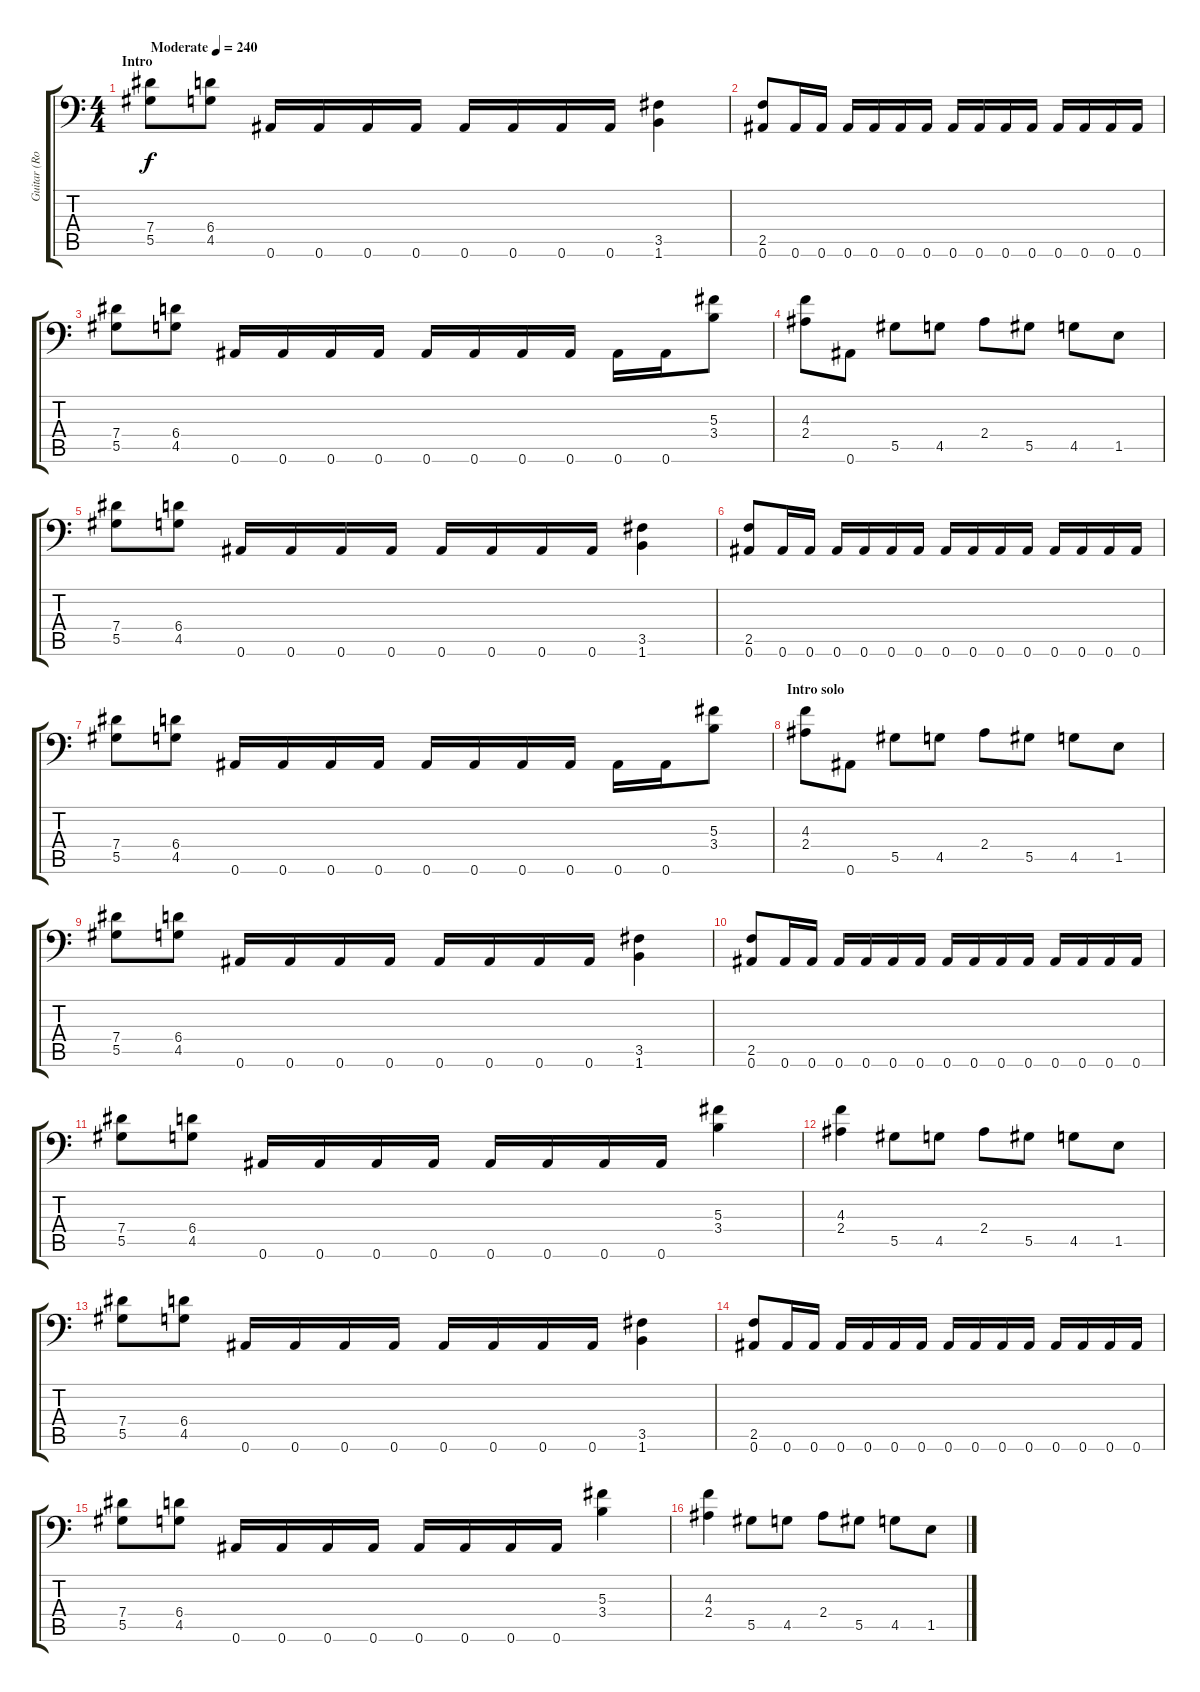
\track ("Guitar (Rob)" "Guitar (Ro") {instrument distortionguitar}
\staff {score tabs}
\tuning (Bb3 F3 Db3 Ab2 Eb2 Bb1) {hide}
\ts (4 4)
\section ("" "Intro")
\tempo (240 "Moderate")
\clef f4
\ks c
(7.4 5.5).8{dy f instrument distortionguitar} (6.4 4.5).8 0.6.16 0.6.16 0.6.16 0.6.16 0.6.16 0.6.16 0.6.16 0.6.16 (3.5 1.6).4 |
(2.5 0.6).8 0.6.16 0.6.16 0.6.16 0.6.16 0.6.16 0.6.16 0.6.16 0.6.16 0.6.16 0.6.16 0.6.16 0.6.16 0.6.16 0.6.16 |
(7.4 5.5).8 (6.4 4.5).8 0.6.16 0.6.16 0.6.16 0.6.16 0.6.16 0.6.16 0.6.16 0.6.16 0.6.16 0.6.16 (5.3 3.4).8 |
(4.3 2.4).8 0.6.8 5.5.8 4.5.8 2.4.8 5.5.8 4.5.8 1.5.8 |
(7.4 5.5).8 (6.4 4.5).8 0.6.16 0.6.16 0.6.16 0.6.16 0.6.16 0.6.16 0.6.16 0.6.16 (3.5 1.6).4 |
(2.5 0.6).8 0.6.16 0.6.16 0.6.16 0.6.16 0.6.16 0.6.16 0.6.16 0.6.16 0.6.16 0.6.16 0.6.16 0.6.16 0.6.16 0.6.16 |
(7.4 5.5).8 (6.4 4.5).8 0.6.16 0.6.16 0.6.16 0.6.16 0.6.16 0.6.16 0.6.16 0.6.16 0.6.16 0.6.16 (5.3 3.4).8 |
\section ("" "Intro solo")
(4.3 2.4).8 0.6.8 5.5.8 4.5.8 2.4.8 5.5.8 4.5.8 1.5.8 |
(7.4 5.5).8 (6.4 4.5).8 0.6.16 0.6.16 0.6.16 0.6.16 0.6.16 0.6.16 0.6.16 0.6.16 (3.5 1.6).4 |
(2.5 0.6).8 0.6.16 0.6.16 0.6.16 0.6.16 0.6.16 0.6.16 0.6.16 0.6.16 0.6.16 0.6.16 0.6.16 0.6.16 0.6.16 0.6.16 |
(7.4 5.5).8 (6.4 4.5).8 0.6.16 0.6.16 0.6.16 0.6.16 0.6.16 0.6.16 0.6.16 0.6.16 (5.3 3.4).4 |
(4.3 2.4).4 5.5.8 4.5.8 2.4.8 5.5.8 4.5.8 1.5.8 |
(7.4 5.5).8 (6.4 4.5).8 0.6.16 0.6.16 0.6.16 0.6.16 0.6.16 0.6.16 0.6.16 0.6.16 (3.5 1.6).4 |
(2.5 0.6).8 0.6.16 0.6.16 0.6.16 0.6.16 0.6.16 0.6.16 0.6.16 0.6.16 0.6.16 0.6.16 0.6.16 0.6.16 0.6.16 0.6.16 |
(7.4 5.5).8 (6.4 4.5).8 0.6.16 0.6.16 0.6.16 0.6.16 0.6.16 0.6.16 0.6.16 0.6.16 (5.3 3.4).4 |
(4.3 2.4).4 5.5.8 4.5.8 2.4.8 5.5.8 4.5.8 1.5.8
